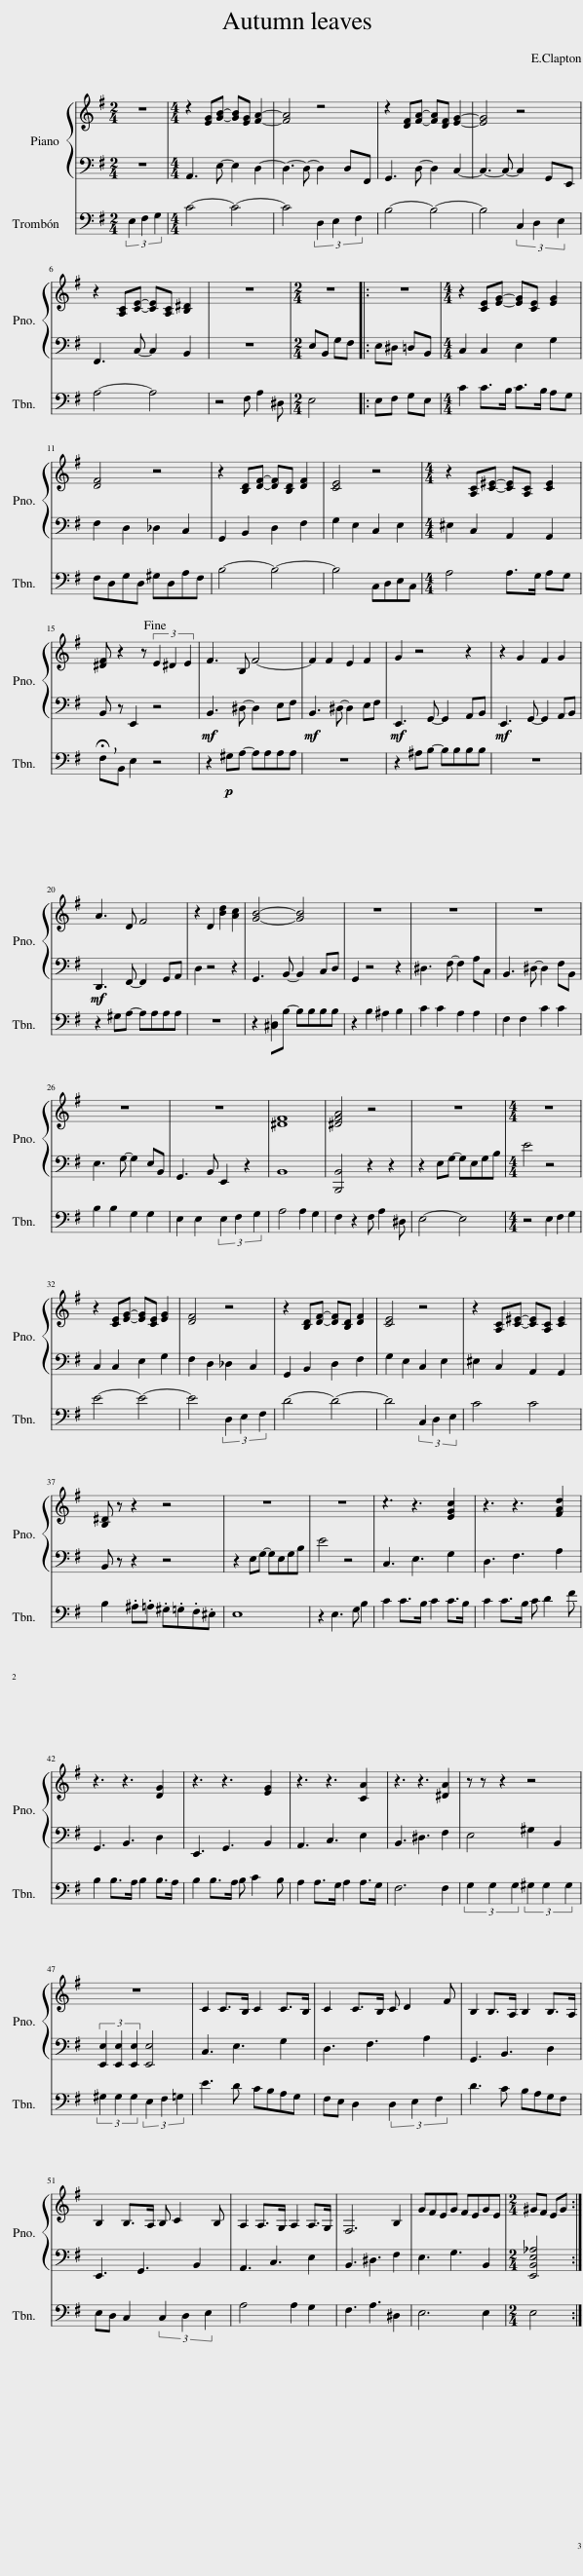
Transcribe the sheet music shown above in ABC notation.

X:1
%%score 1 2 { 3 | 4 } 5
L:1/8
M:2/4
I:linebreak $
K:G
V:1 treble
V:2 treble transpose=-2
V:3 treble
V:4 bass
V:5 bass
V:1
 z4 |[M:4/4] z8 | z8 | z8 | z8 |$ %5
 z8 | z8 |[M:2/4] z4 |: z4 |[M:4/4] z8 |$ %10
 z8 | z8 | z8 |[M:4/4] z8 |$ z8!fine! | %15
 z8 | z8 | z8 | z8 |$ z8 | %20
 z8 | z8 | z8 | z8 | z8 |$ %25
 z8 | z8 | z8 | z8 | z8 | %30
[M:4/4] z8 |$ z8 | z8 | z8 | z8 | %35
 z8 |$ z8 | z8 | z8 | z8 | %40
 z8 |$ z8 | z8 | z8 | z8 | %45
 z8 |$ z8 | z8 | z8 | z8 |$ %50
 z8 | z8 | z8 | z8 |[M:2/4] z4 :| %55
V:2
[K:A] (3F2 G2 A2 |[M:4/4] d4- d4- | d4 (3E2 F2 G2 | c4- c4- | c4 (3D2 E2 F2 |$ %5
 B4- B4 | z4 G B2 ^E |[M:2/4] F4 |: F G A F |[M:4/4] d2 d3/2 c/ d3/2 c/ B A |$ %10
 G E A E ^A E B G | c4- c4- | c4 D E F D |[M:4/4] B4 B3/2 A/ B A |$ !breath!!fermata!G C F2 z4 | %15
 z2!p! _B =B- B B B B | z8 | z2 =c ^c- c c c c | z8 |$ z2 _B =B- B B B B | %20
 z8 | z2 [E^B] c- c c c c | z2 c2 ^B2 c2 | d2 d2 B2 B2 | G2 G2 d2 d2 |$ %25
 c2 c2 A2 A2 | F2 F2 (3F2 G2 A2 | B4 B2 A2 | G2 z2 G B2 ^E | F4- F4 | %30
[M:4/4] z4 (3F2 G2 A2 |$ f4- f4- | f4 (3E2 F2 G2 | e4- e4- | e4 (3D2 E2 F2 | %35
 d4 d4 |$ c2 .^B .=B .^A .=A .G .^^F | F8 | z2 F3 A c2 | d2 d3/2 c/ d2 d3/2 c/ | %40
 d2 d3/2 c/ d e2 g |$ c2 c3/2 B/ c2 c3/2 B/ | c2 c3/2 B/ c d2 c | B2 B3/2 A/ B2 B3/2 A/ | G6 G2 | %45
 (3A2 A2 A2 (3^A2 A2 A2 |$ (3^A2 A2 A2 (3F2 G2 =A2 | f3 e d c B A | G F E2 (3E2 F2 G2 | e3 d c B A G |$ %50
 F E D2 (3D2 E2 F2 | B4 B2 A2 | G3 B3 ^E2 | F6 F2 |[M:2/4] F4 :| %55
V:3
 z4 |[M:4/4] z2 [EG][GB]- [GB][EG] [FA]2- | [FA]4 z4 | z2 [DF][FA]- [FA][DF] [EG]2- | [EG]4 z4 |$ %5
 z2 [A,C][CE]- [CE][A,C] [B,^D]2 | z8 |[M:2/4] z4 |: z4 |[M:4/4] z2 [CE][EG]- [EG][CE] [EG]2 |$ %10
 [DF]4 z4 | z2 [B,D][DF]- [DF][B,D] [DF]2 | [CE]4 z4 |[M:4/4] z2 [A,C][C^E]- [CE][A,C] [CE]2 |$ [^DF] z2 z (3E2 ^D2 E2 | %15
 F3 B, F4- | F2 F2 E2 F2 | G2 z4 z2 | z2 G2 F2 G2 |$ A3 D F4 | %20
 z2 D2 [Bd]2 [Ac]2 | [GB]4- [GB]4 | z8 | z8 | z8 |$ %25
 z8 | z8 | [^DF]8 | [^DFA]4 z4 | z8 | %30
[M:4/4] z8 |$ z2 [CE][EG]- [EG][CE] [EG]2 | [DF]4 z4 | z2 [B,D][DF]- [DF][B,D] [DF]2 | [CE]4 z4 | %35
 z2 [A,C][C^E]- [CE][A,C] [CE]2 |$ [B,^D] z z2 z4 | z8 | z8 | z3 z3 [EGc]2 | %40
 z3 z3 [FAd]2 |$ z3 z3 [DG]2 | z3 z3 [EG]2 | z3 z3 [CA]2 | z3 z3 [^DA]2 | %45
 z z z2 z4 |$ z8 | C2 C>B, C2 C>B, | C2 C>B, C D2 F | B,2 B,>A, B,2 B,>A, |$ %50
 B,2 B,>A, B, C2 B, | A,2 A,>G, A,2 A,>G, | F,6 B,2 | GFEG FEGE |[M:2/4] ^GF EG :| %55
V:4
 z4 |[M:4/4] A,,3 E,- E,2 D,2- | D,3- D,- D,2 D,F,, | G,,3 D,- D,2 C,2- | C,3- C,- C,2 G,,E,, |$ %5
 F,,3 C,- C,2 B,,2 | z8 |[M:2/4] E,B,, G,F, |: E,^D, =D,B,, |[M:4/4] C,2 C,2 E,2 G,2 |$ %10
 F,2 D,2 _D,2 C,2 | G,,2 B,,2 D,2 F,2 | G,2 E,2 C,2 E,2 |[M:4/4] ^E,2 C,2 A,,2 A,,2 |$ B,, z E,,2 z4 | %15
!mf! B,,3 ^D,- D,2 E,F, |!mf! B,,3 ^D,- D,2 E,F, |!mf! E,,3 G,,- G,,2 A,,B,, |!mf! E,,3 G,,- G,,2 A,,B,, |$!mf! D,,3 F,,- F,,2 G,,A,, | %20
 D,2 z4 z2 | G,,3 B,,- B,,2 C,D, | G,,2 z4 z2 | ^D,3 F,- F,2 A,C, | B,,3 ^D,- D,2 F,B,, |$ %25
 E,3 G,- G,2 E,B,, | G,,3 B,, E,,2 z2 | B,,8 | [B,,,B,,]4 z2 z2 | z2 E,G,- G,E,G,B, | %30
[M:4/4] E4 z4 |$ C,2 C,2 E,2 G,2 | F,2 D,2 _D,2 C,2 | G,,2 B,,2 D,2 F,2 | G,2 E,2 C,2 E,2 | %35
 ^E,2 C,2 A,,2 A,,2 |$ B,, z z2 z4 | z2 E,G,- G,E,G,B, | E4 z4 | C,3 E,3 G,2 | %40
 D,3 F,3 A,2 |$ G,,3 B,,3 D,2 | E,,3 G,,3 B,,2 | A,,3 C,3 E,2 | B,,3 ^D,3 F,2 | %45
 E,4 ^G,2 B,,2 |$ (3[E,,E,]2 [E,,E,]2 [E,,E,]2 [E,,E,]4 | C,3 E,3 G,2 | D,3 F,3 A,2 | G,,3 B,,3 D,2 |$ %50
 E,,3 G,,3 B,,2 | A,,3 C,3 E,2 | B,,3 ^D,3 F,2 | E,3 G,3 B,,2 |[M:2/4] [E,,B,,E,_A,]4 :| %55
V:5
 (3E,2 F,2 G,2 |[M:4/4] C4- C4- | C4 (3D,2 E,2 F,2 | B,4- B,4- | B,4 (3C,2 D,2 E,2 |$ %5
 A,4- A,4 | z4 F, A,2 ^D, |[M:2/4] E,4 |: E,F, G,E, |[M:4/4] C2 C>B, C>B, A,G, |$ %10
 F,D,G,D, ^G,D,A,F, | B,4- B,4- | B,4 C,D,E,C, |[M:4/4] A,4 A,>G, A,G, |$ !breath!!fermata!F,B,, E,2 z4 | %15
 z2!p! ^G,A,- A,A,A,A, | z8 | z2 ^A,B,- B,B,B,B, | z8 |$ z2 ^G,A,- A,A,A,A, | %20
 z8 | z2 [D,^A,]B,- B,B,B,B, | z2 B,2 ^A,2 B,2 | C2 C2 A,2 A,2 | F,2 F,2 C2 C2 |$ %25
 B,2 B,2 G,2 G,2 | E,2 E,2 (3E,2 F,2 G,2 | A,4 A,2 G,2 | F,2 z2 F, A,2 ^D, | E,4- E,4 | %30
[M:4/4] z4 (3E,2 F,2 G,2 |$ E4- E4- | E4 (3D,2 E,2 F,2 | D4- D4- | D4 (3C,2 D,2 E,2 | %35
 C4 C4 |$ B,2 .^A,.=A, .^G,.=G,.F,.^E, | E,8 | z2 E,3 G, B,2 | C2 C>B, C2 C>B, | %40
 C2 C>B, C D2 F |$ B,2 B,>A, B,2 B,>A, | B,2 B,>A, B, C2 B, | A,2 A,>G, A,2 A,>G, | F,6 F,2 | %45
 (3G,2 G,2 G,2 (3^G,2 G,2 G,2 |$ (3^G,2 G,2 G,2 (3E,2 F,2 =G,2 | E3 D CB,A,G, | F,E, D,2 (3D,2 E,2 F,2 | D3 C B,A,G,F, |$ %50
 E,D, C,2 (3C,2 D,2 E,2 | A,4 A,2 G,2 | F,3 A,3 ^D,2 | E,6 E,2 |[M:2/4] E,4 :| %55
